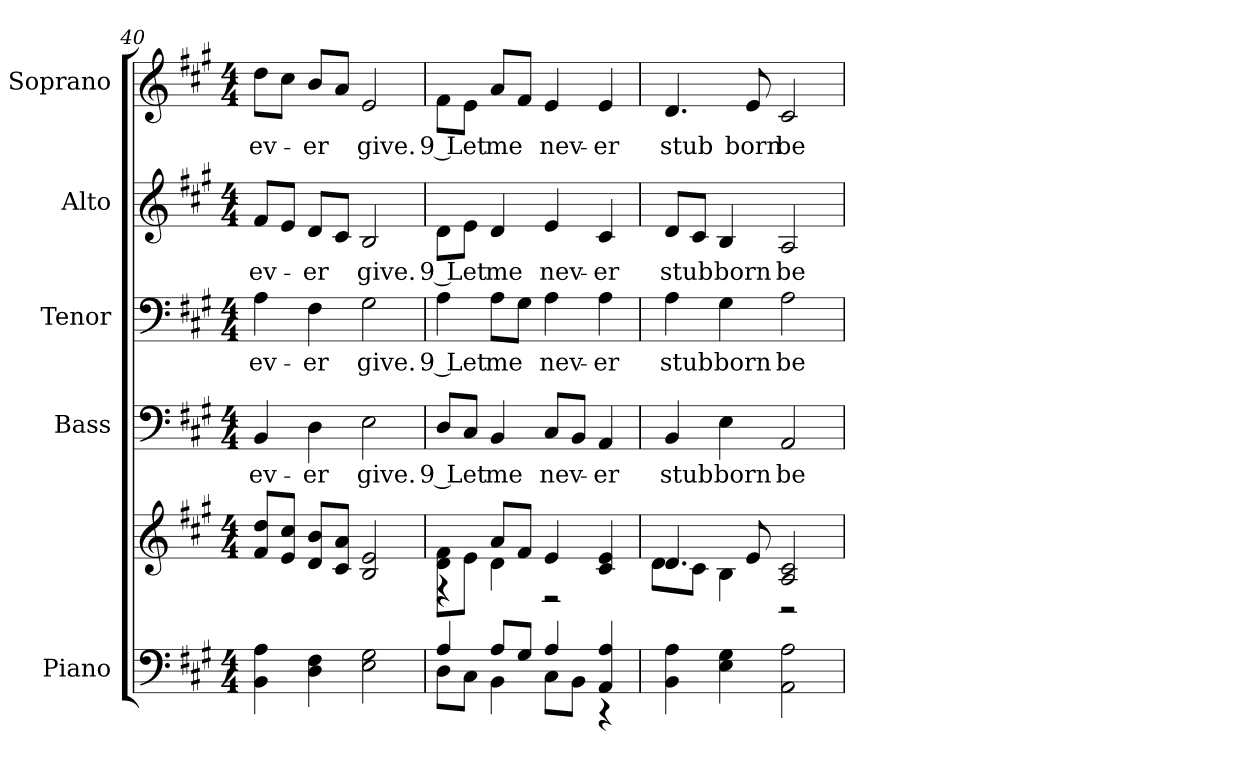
**kern	**kern	**kern	**text	**kern	**text	**kern	**text	**kern	**text
*part5	*part5	*part4	*part4	*part3	*part3	*part2	*part2	*part1	*part1
*staff6	*staff5	*staff4	*staff4	*staff3	*staff3	*staff2	*staff2	*staff1	*staff1
*I"Piano	*	*I"Bass	*	*I"Tenor	*	*I"Alto	*	*I"Soprano	*
*I'Pno.	*	*I'B.	*	*I'T.	*	*I'A.	*	*I'S.	*
*clefF4	*clefG2	*clefF4	*	*clefF4	*	*clefG2	*	*clefG2	*
*k[f#c#g#]	*k[f#c#g#]	*k[f#c#g#]	*	*k[f#c#g#]	*	*k[f#c#g#]	*	*k[f#c#g#]	*
*A:	*A:	*A:	*	*A:	*	*A:	*	*A:	*
*M4/4	*M4/4	*M4/4	*	*M4/4	*	*M4/4	*	*M4/4	*
=40	=40	=40	=40	=40	=40	=40	=40	=40	=40
!	!	!	!LO:LY:b:color=#000000	!	!	!	!	!	!
!	!	!	!	!	!LO:LY:b:color=#000000	!	!	!	!
!	!	!	!	!	!	!	!LO:LY:b:color=#000000	!	!
!	!	!	!	!	!	!	!	!	!LO:LY:b:color=#000000
4BBi\ 4Ai	8f#i/ 8ddiL	4BBi/	ev-	4Ai\	ev-	8f#i/L	ev-	8ddi\L	ev-
.	8ei/ 8cc#iJ	.	.	.	.	8ei/J	.	8cc#i\J	.
!	!	!	!LO:LY:b:color=#000000	!	!	!	!	!	!
!	!	!	!	!	!LO:LY:b:color=#000000	!	!	!	!
!	!	!	!	!	!	!	!LO:LY:b:color=#000000	!	!
!	!	!	!	!	!	!	!	!	!LO:LY:b:color=#000000
4Di\ 4F#i	8di/ 8biL	4Di\	-er	4F#i\	-er	8di/L	-er	8bi/L	-er
.	8c#i/ 8aiJ	.	.	.	.	8c#i/J	.	8ai/J	.
!	!	!	!LO:LY:b:color=#000000	!	!	!	!	!	!
!	!	!	!	!	!LO:LY:b:color=#000000	!	!	!	!
!	!	!	!	!	!	!	!LO:LY:b:color=#000000	!	!
!	!	!	!	!	!	!	!	!	!LO:LY:b:color=#000000
2Ei\ 2G#i	2Bi/ 2ei	2Ei\	give.	2G#i\	give.	2Bi/	give.	2ei/	give.
=41	=41	=41	=41	=41	=41	=41	=41	=41	=41
*^	*^	*	*	*	*	*	*	*	*
!	!	!	!	!	!LO:LY:b:color=#000000	!	!	!	!	!	!
!	!	!	!	!	!	!	!LO:LY:b:color=#000000	!	!	!	!
!	!	!	!	!	!	!	!	!	!LO:LY:b:color=#000000	!	!
!	!	!	!	!	!	!	!	!	!	!	!LO:LY:b:color=#000000
4Ai/	8Di\L	8di\ 8f#iL	4r	8Di/L	9 Let	4Ai\	9 Let	8di\L	9 Let	8f#i\L	9 Let
.	8C#i\J	8ei\J	.	8C#i/J	.	.	.	8ei\J	.	8ei\J	.
!	!	!	!	!	!LO:LY:b:color=#000000	!	!	!	!	!	!
!	!	!	!	!	!	!	!LO:LY:b:color=#000000	!	!	!	!
!	!	!	!	!	!	!	!	!	!LO:LY:b:color=#000000	!	!
!	!	!	!	!	!	!	!	!	!	!	!LO:LY:b:color=#000000
8Ai/L	4BBi\	8ai/L	4di\	4BBi/	me	8Ai\L	me	4di/	me	8ai/L	me
8G#i/J	.	8f#i/J	.	.	.	8G#i\J	.	.	.	8f#i/J	.
!	!	!	!	!	!LO:LY:b:color=#000000	!	!	!	!	!	!
!	!	!	!	!	!	!	!LO:LY:b:color=#000000	!	!	!	!
!	!	!	!	!	!	!	!	!	!LO:LY:b:color=#000000	!	!
!	!	!	!	!	!	!	!	!	!	!	!LO:LY:b:color=#000000
4Ai/	8C#i\L	4ei/	2r	8C#i/L	nev-	4Ai\	nev-	4ei/	nev-	4ei/	nev-
.	8BBi\J	.	.	8BBi/J	.	.	.	.	.	.	.
!	!	!	!	!	!LO:LY:b:color=#000000	!	!	!	!	!	!
!	!	!	!	!	!	!	!LO:LY:b:color=#000000	!	!	!	!
!	!	!	!	!	!	!	!	!	!LO:LY:b:color=#000000	!	!
!	!	!	!	!	!	!	!	!	!	!	!LO:LY:b:color=#000000
4AAi/ 4Ai	4r	4c#i/ 4ei	.	4AAi/	-er	4Ai\	-er	4c#i/	-er	4ei/	-er
*v	*v	*	*	*	*	*	*	*	*	*	*
!!LO:PB:g=z
=42	=42	=42	=42	=42	=42	=42	=42	=42	=42	=42
*^	*	*	*	*	*	*	*	*	*	*
!	!	!	!	!	!LO:LY:b:color=#000000	!	!	!	!	!	!
*v	*v	*	*	*	*	*	*	*	*	*	*
*^	*	*	*	*	*	*	*	*	*	*
!	!	!	!	!	!	!	!LO:LY:b:color=#000000	!	!	!	!
*v	*v	*	*	*	*	*	*	*	*	*	*
*^	*	*	*	*	*	*	*	*	*	*
!	!	!	!	!	!	!	!	!	!LO:LY:b:color=#000000	!	!
*v	*v	*	*	*	*	*	*	*	*	*	*
*^	*	*	*	*	*	*	*	*	*	*
!	!	!	!	!	!	!	!	!	!	!	!LO:LY:b:color=#000000
*v	*v	*	*	*	*	*	*	*	*	*	*
4BBi\ 4Ai	4.di/	8di\L	4BBi/	stub	4Ai\	stub	8di/L	stub	4.di/	stub
.	.	8c#i\J	.	.	.	.	8c#i/J	.	.	.
!	!	!	!	!LO:LY:b:color=#000000	!	!	!	!	!	!
!	!	!	!	!	!	!LO:LY:b:color=#000000	!	!	!	!
!	!	!	!	!	!	!	!	!LO:LY:b:color=#000000	!	!
4Ei\ 4G#i	.	4Bi\	4Ei\	born	4G#i\	born	4Bi/	born	.	.
!	!	!	!	!	!	!	!	!	!	!LO:LY:b:color=#000000
.	8ei/	.	.	.	.	.	.	.	8ei/	born
!	!	!	!	!LO:LY:b:color=#000000	!	!	!	!	!	!
!	!	!	!	!	!	!LO:LY:b:color=#000000	!	!	!	!
!	!	!	!	!	!	!	!	!LO:LY:b:color=#000000	!	!
!	!	!	!	!	!	!	!	!	!	!LO:LY:b:color=#000000
2AAi\ 2Ai	2Ai/ 2c#i	2r	2AAi/	be	2Ai\	be	2Ai/	be	2c#i/	be
*	*v	*v	*	*	*	*	*	*	*	*
=	=	=	=	=	=	=	=	=	=
*-	*-	*-	*-	*-	*-	*-	*-	*-	*-
